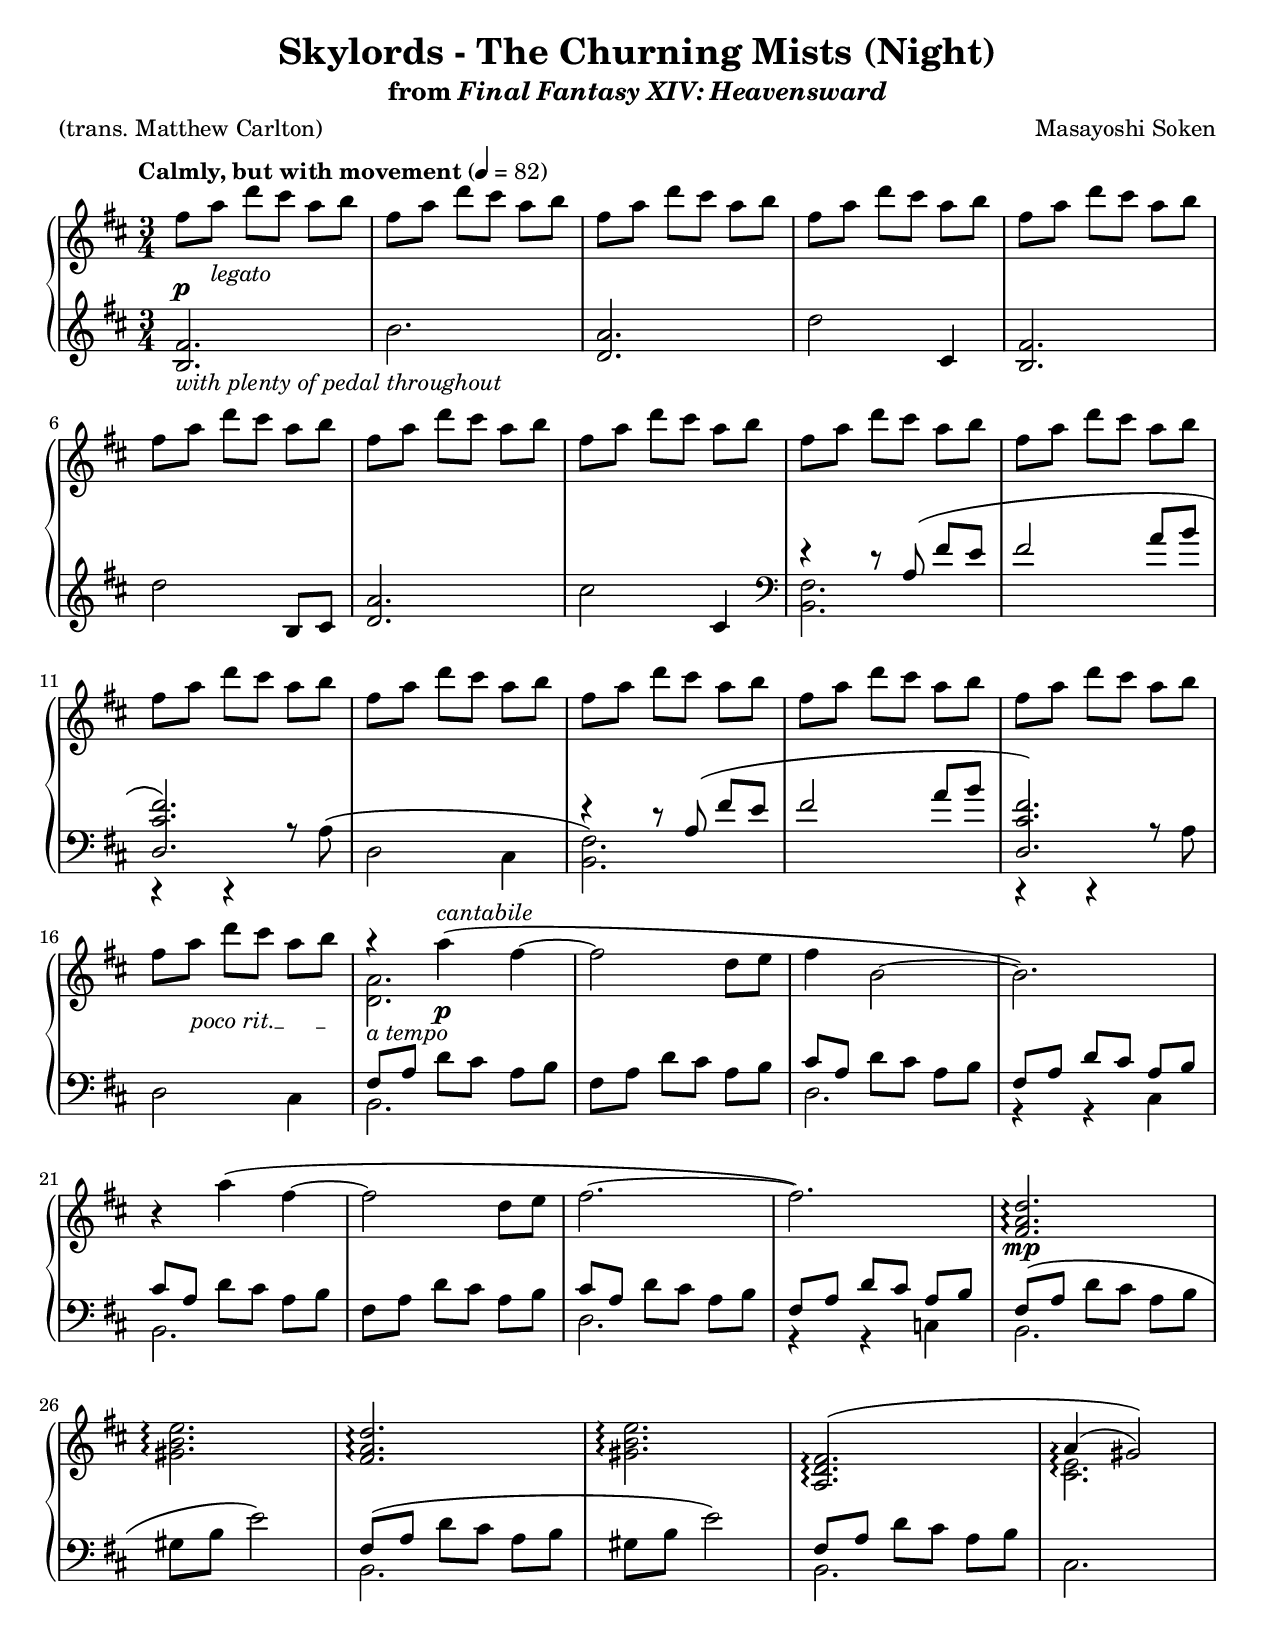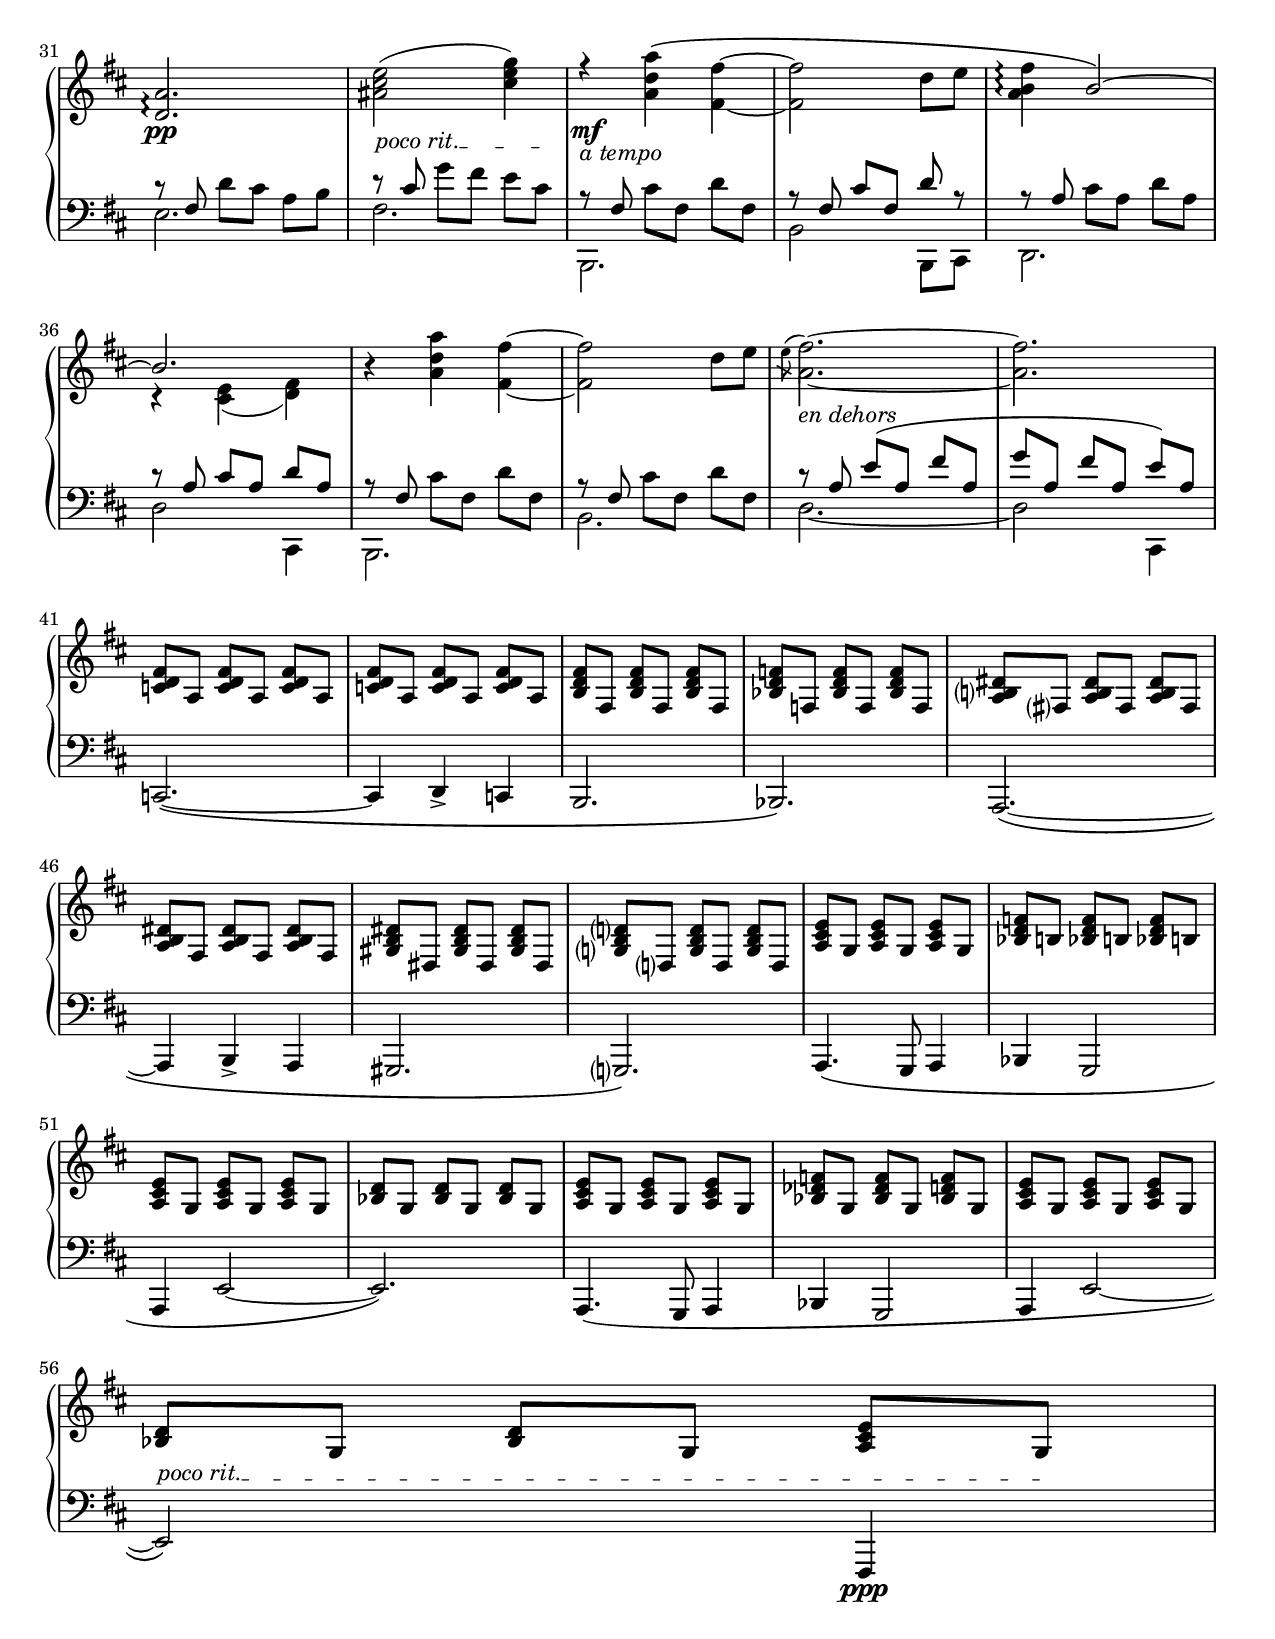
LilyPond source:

\version "2.20.0"
\language "english"
\pointAndClickOff

#(set-default-paper-size "letter")

\paper {
  print-page-number = ##f
  indent = 0
}

\header {
  title = "Skylords - The Churning Mists (Night)"
  subtitle = \markup { from \italic { Final Fantasy XIV: Heavensward } }

  composer = "Masayoshi Soken"
  poet = "(trans. Matthew Carlton)"
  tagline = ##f
}

poco_rit = {
  \override TextSpanner.bound-details.left.text = \markup { \italic "poco rit." }
  \textSpannerDown
}

su = \stemUp
sd = \stemDown
sn = \stemNeutral

twice = #(define-music-function (music) (ly:music?) #{ \repeat unfold 2 $music #})
thrice = #(define-music-function (music) (ly:music?) #{ \repeat unfold 3 $music #})

global = {
  \key d \major
  \time 3/4
  \set Timing.beamExceptions = #'() % Beam each beat separately in 3/4 instead of the whole measure
  \tempo "Calmly, but with movement" 4 = 82
}

%%%%%%%%%%%%%%%%%%%%%%%%%%%%%%%%%%%%%%%%%%%%%%%%%%%%%%%%%%%%%%%%%%%%%%%%
%% A = mm. 1-8

upper.A = \relative {
  fs''8 a d cs a b |
  \repeat unfold 7 { fs a d cs a b | }
}

lower.A = \relative {
  <b fs'>2.
  b' |
  <a d,> |
  d2 cs,4 |
  <b fs'>2. |
  d'2 b,8 cs |
  <d a'>2. |
  cs'2 cs,4 |
}

%%%%%%%%%%%%%%%%%%%%%%%%%%%%%%%%%%%%%%%%%%%%%%%%%%%%%%%%%%%%%%%%%%%%%%%%
%% B = mm. 9-16 (enter tenor voice)

upper.B = \relative {
  \barNumberCheck #9
  \repeat unfold 8 { fs''8 a d cs a b | }
}

lower.B_tenor = \relative {
  r4 r8 a8\( fs' e |
  fs2 a8 b |
  <fs cs d,>2.\) |
  s2. |
  r4 r8 a,8\( fs' e |
  fs2 a8 b |
  <fs cs d,>2.\) |
  s2. |
}

lower.B_bass = \relative {
  <b, fs'>2. |
  s2. |
  c,4\rest c\rest a''8\rest a8^\( |
  d,2 cs4 |
  <b fs'>2.\) |
  s2. |
  c,4\rest c\rest a''8\rest a8 |
  d,2 cs4 |
}

lower.B = {
  \barNumberCheck #9
  \clef bass
  <<
    \new Voice = "tenor" {
      \voiceOne
      \lower.B_tenor
    }
    \new Voice = "bass" {
      \voiceTwo
      \lower.B_bass
    }
  >>
}

%%%%%%%%%%%%%%%%%%%%%%%%%%%%%%%%%%%%%%%%%%%%%%%%%%%%%%%%%%%%%%%%%%%%%%%%
%% C = mm. 17-40 (enter melody) -- could probably split this up a bit

upper.C = \relative {
  \barNumberCheck #17
  <<
    \relative c''' {
      \stemNeutral
      r4 a4\( fs~ |
      2 d8 e |
      fs4 b,2~ |
      2.\) |
    }
    \\
    \relative c'' {
      <a d,>2. |
    }
  >>
  r4 a''\( fs~ |
  2 d8 e fs2.~ |
  2.\) |
  \barNumberCheck #25
  \repeat unfold 2 {
    <d a fs>2.\arpeggio |
    <e b gs>2.\arpeggio |
  }
  <<
    {
      <fs, d a>\(\arpeggio |
      a4(\arpeggio gs2)\)
    }
    \\
    {
      s2. |
      <e cs>2.\arpeggio
    }
  >> |
  <a d,>2.\arpeggio |
   <as cs e>2( <cs e g>4) |
   <<
     \relative {
       \sn
       r4 <a' d a'>4\( fs'~ |
       2 d8 e |
       <fs b, a>4\arpeggio \su b,2\)~ |
       2.
     } \\
     \relative {
       s4 s4 fs'~ |
       2 s4 |
       s2. |
       r4 <e cs>( <fs d>)
     }
   >> |
   r4 <a d a'>4 <fs fs'>4~ |
   q2 d'8 e |
   <<
     \relative {
       \sd
       \acciaccatura e''8 fs2.~ |
       2.
     } \\
     \relative {
       a'2.~ |
       2.
     } |
   >>
}

lower.C_tenor = \relative {
  \stemNeutral
  \su fs8 a \sn d cs a b |
  fs8 a d cs a b |
  \su cs a \sn d cs a b |
  \su fs a d cs a b \sn |
  \su cs a \sn d cs a b |
  fs a d cs a b |
  \su cs a \sn d cs a b |
  \su fs a d cs a b |
  fs\( a \sn d cs a b |
  gs b e2\) |
  \su fs,8\( a \sn d cs a b |
  gs b e2\) |
  \su fs,8 a \sn d cs a b |
  s2. |
  r8 \su fs \sn d' cs a b |
  r \su cs \sn g' fs e cs |
  r \su fs, \sn cs' fs, d' fs, |
  r \su fs cs' fs, d' r |
  r \su a \sn cs a d a |
  r \su a cs a d a \sn |
  r \su fs \sn cs' fs, d' fs, |
  r \su fs \sn cs' fs, d' fs, |
  r \su a e'\( a, fs' a, g' a, fs' a, e'\) a, \sn |
}

lower.C_bass = \relative {
  b,2. |
  s |
  d |
  r4 r4 cs4 |
  b2. |
  s |
  d |
  r4 r4 c4 |
  b2. |
  s |
  b |
  s |
  b |
  cs |
  e |
  fs |
  b,, |
  b'2 b,8 cs |
  d2. |
  d'2 cs,4 |
  b2. |
  b' |
  d2.~ |
  2 cs,4 |
}

lower.C = {
  \barNumberCheck #17
  <<
    \new Voice = "tenor" {
      \voiceOne
      \lower.C_tenor
    }
    \new Voice = "bass" {
      \voiceTwo
      \lower.C_bass
    }
  >>
}

%%%%%%%%%%%%%%%%%%%%%%%%%%%%%%%%%%%%%%%%%%%%%%%%%%%%%%%%%%%%%%%%%%%%%%%%
%% D = mm. 41-56 (melody to bass)

upper.D = \relative {
  \barNumberCheck #41
  \twice { \thrice { <c' d fs>8 a8 } | }
  \thrice { <b d fs> fs } |
  \thrice { <bf d f> f } |
  <a b? ds>8 fs? \twice { <a b ds>8 fs } |
  \thrice { <a b ds>8 fs } |
  \thrice { <gs b ds> ds } |
  <g? b d?> d? \twice { <g b d> d } |
  \thrice { <a' cs e> g } |
  \thrice { <bf d f> b } |
  \thrice { <a cs e> g } |
  \thrice { <bf d> g } |
  \thrice { <a cs e> g } |
  \twice { <bf df f> g } <bf d f> g |
  \thrice { <a cs e> g } |
  \twice { <bf d> g } <a cs e> g |
}

lower.D = \relative {
  \barNumberCheck #41
  c,2.~\( |
  4 d-> c |
  b2. |
  bf\) |
  a~\( |
  4 b-> a |
  gs2. |
  g?\) |
  a4.\( g8 a4 |
  bf4 g2 |
  a4 e'2~ |
  2.\) |
  a,4.\( g8 a4 |
  bf4 g2 |
  a4 e'2~ |
  2\) fs,4 |
}

editorial.above = {
  s2.*16 |
  \barNumberCheck #17
  s4 s4^\markup \italic cantabile
}

editorial.between = {
  s8\p s8^\markup \italic legato s2 |
  s2.*14 |
  \barNumberCheck #16
  \poco_rit
  s8 s8\startTextSpan s8*3 s8\stopTextSpan |
  s8_\markup \italic { a tempo } s8 s4\p s4 |
  s2.*7 |
  \barNumberCheck #25
  s2.\mp |
  s2.*5 |
  \barNumberCheck #31
  s2.\pp |
  s8\startTextSpan s8 s4 s8 s8\stopTextSpan |
  s2._\markup \italic { a tempo }\mf |
  s2.*5 |
  \barNumberCheck #39
  s2._\markup \italic { en dehors } |
  s2.*16 |
  \barNumberCheck #56
  s8\startTextSpan s8 s8 s8 s8 s8\stopTextSpan |
}

editorial.below = {
  s2.^\markup \italic { with plenty of pedal throughout } |
  s2.*54 |
  \barNumberCheck #56
  s2 s4\ppp |
}

reference.breaks = {
  s2.*5 | \break
  \barNumberCheck #6
  s2.*5 | \break
  \barNumberCheck #11
  s2.*5 | \break
  \barNumberCheck #16
  s2.*5 | \break
  \barNumberCheck #21
  s2.*5 | \break
  \barNumberCheck #26
  s2.*5 | \pageBreak
  \barNumberCheck #31
  s2.*5 | \break
  \barNumberCheck #36
  s2.*5 | \break
  \barNumberCheck #41
  s2.*5 | \break
  \barNumberCheck #46
  s2.*5 | \break
  \barNumberCheck #51
  s2.*5 | \break
  \barNumberCheck #56
  s2. | \pageBreak
  \barNumberCheck #57
  s2.*5 | \break
  \barNumberCheck #62
  s2.*5 | \break
  \barNumberCheck #67
  s2.*5 | \break
  \barNumberCheck #72
  s2.*5 | \break
  \barNumberCheck #77
  s2.*5 | \pageBreak
  \barNumberCheck #82
  s2.*5 | \break
  \barNumberCheck #87
  s2.*5 | \break
  \barNumberCheck #92
  s2.*5 | \break
  \barNumberCheck #97
  %% Time changes to 6/8, but that's still 2. per bar.
  s2.*5 | \break
  \barNumberCheck #102
  s2.*5 | \break
  \barNumberCheck #107
  s2.*5 | \pageBreak
  \barNumberCheck #112
  s2.*3 |
  \barNumberCheck #115
}


\new PianoStaff <<
  \new Dynamics {
    \global
    \editorial.above
  }
  \new Staff = "up" \with {
    %% Allow arpeggios to span voices
    \consists "Span_arpeggio_engraver"
    connectArpeggios = ##t
  } {
    \global
    \upper.A
    \upper.B
    \upper.C
    \upper.D
  }
  \new Dynamics {
    \global
    \editorial.between
  }
  \new Staff = "down" {
    \global
    \lower.A
    \lower.B
    \lower.C
    \lower.D
  }
  \new Dynamics {
    \global
    \editorial.below
  }
  \new Dynamics {
    \global
    \reference.breaks
  }
>>
